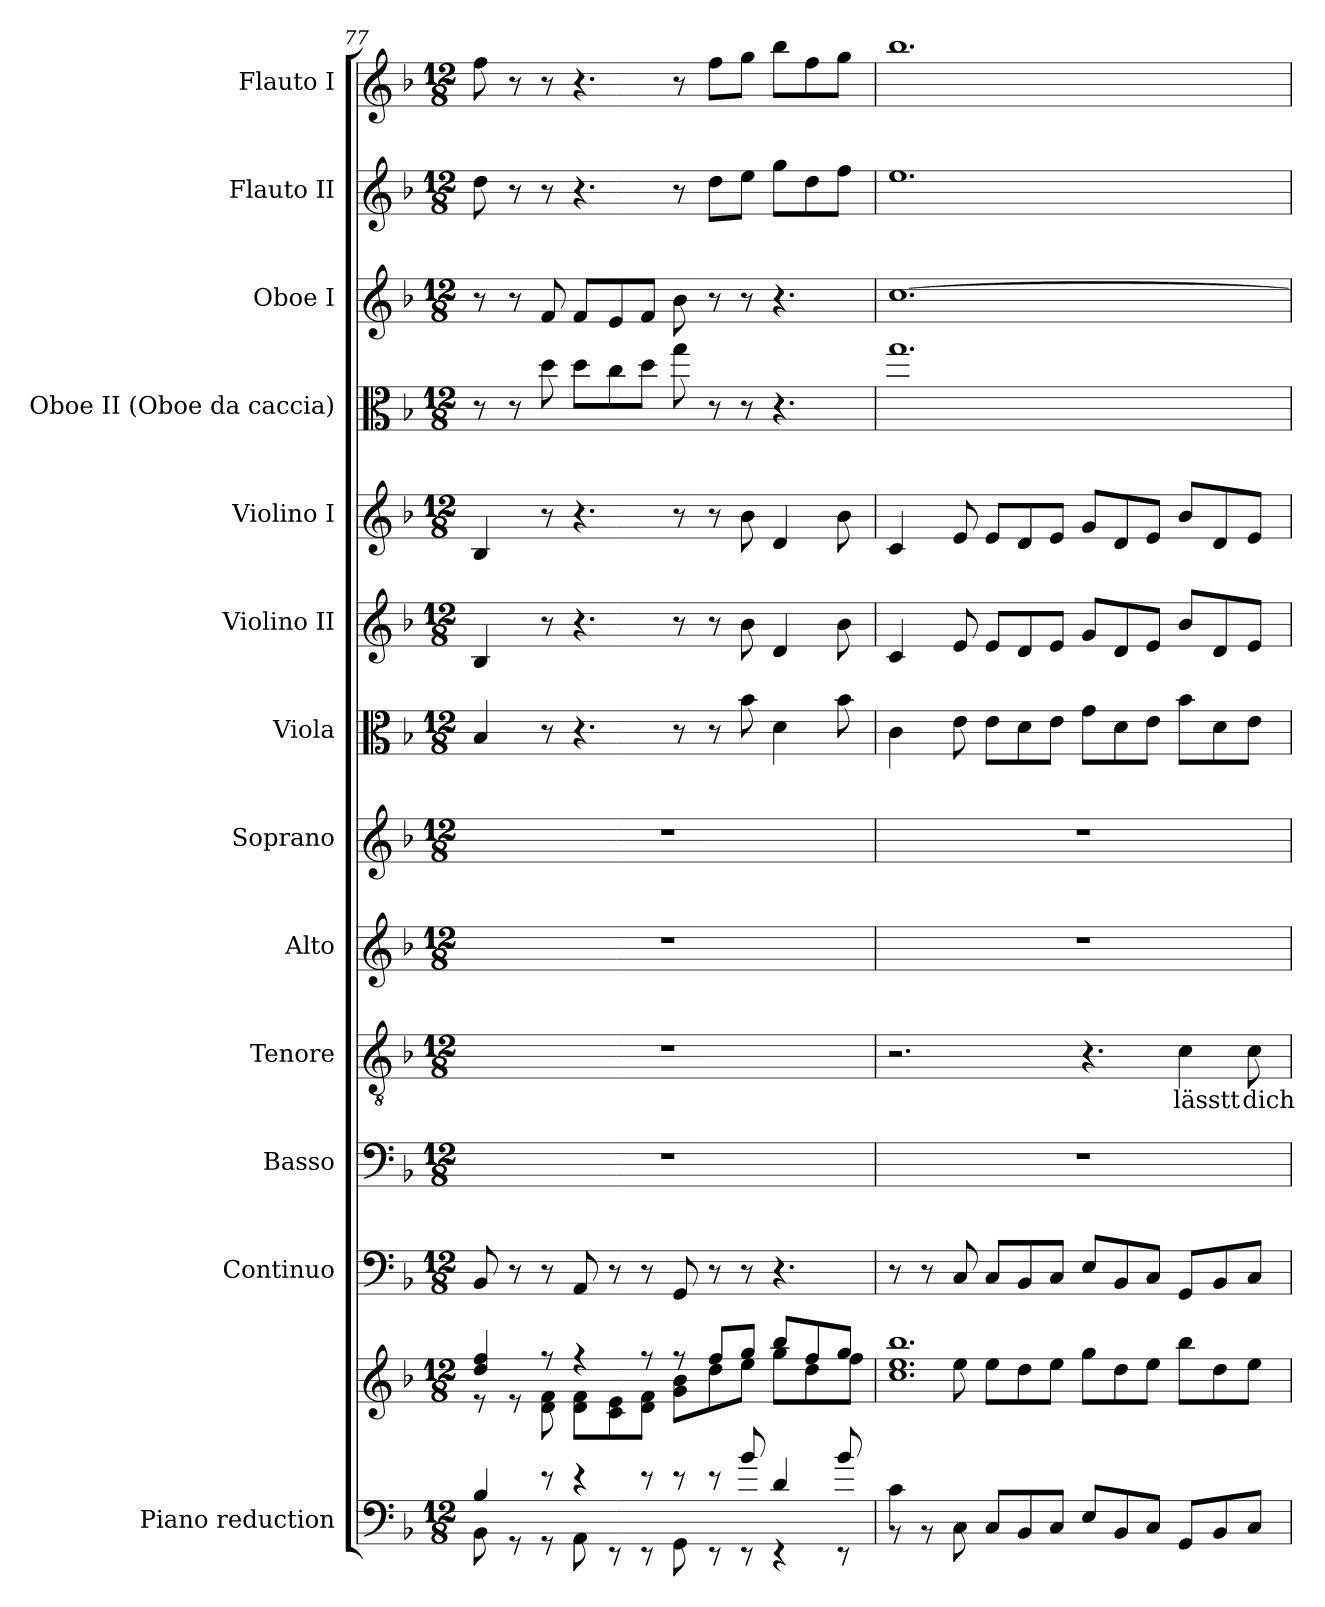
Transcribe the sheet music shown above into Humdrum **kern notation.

**kern	**kern	**kern	**kern	**kern	**text	**kern	**kern	**kern	**kern	**kern	**kern	**kern	**kern	**kern
*part13	*part13	*part12	*part11	*part10	*part10	*part9	*part8	*part7	*part6	*part5	*part4	*part3	*part2	*part1
*staff14	*staff13	*staff12	*staff11	*staff10	*staff10	*staff9	*staff8	*staff7	*staff6	*staff5	*staff4	*staff3	*staff2	*staff1
*I"Piano reduction	*	*I"Continuo	*I"Basso	*I"Tenore	*	*I"Alto	*I"Soprano	*I"Viola	*I"Violino II	*I"Violino I	*I"Oboe II (Oboe da caccia)	*I"Oboe I	*I"Flauto II	*I"Flauto I
*I'Pno	*	*	*	*	*	*	*	*I'Vla	*I'Vln	*I'Vln	*	*I'Ob	*I'Fl	*I'Fl
!!LO:PB:g=z
*clefF4	*clefG2	*clefF4	*clefF4	*clefGv2	*	*clefG2	*clefG2	*clefC3	*clefG2	*clefG2	*clefC3	*clefG2	*clefG2	*clefG2
*	*	*	*	*	*	*	*	*	*	*	*ITrd12c21	*	*	*
*k[b-]	*k[b-]	*k[b-]	*k[b-]	*k[b-]	*	*k[b-]	*k[b-]	*k[b-]	*k[b-]	*k[b-]	*k[b-]	*k[b-]	*k[b-]	*k[b-]
*M12/8	*M12/8	*M12/8	*M12/8	*M12/8	*	*M12/8	*M12/8	*M12/8	*M12/8	*M12/8	*M12/8	*M12/8	*M12/8	*M12/8
=77	=77	=77	=77	=77	=77	=77	=77	=77	=77	=77	=77	=77	=77	=77
*^	*^	*	*	*	*	*	*	*	*	*	*	*	*	*
4B-/	8BB-\	4dd/ 4ff/	8r	8BB-/	1.r	1.r	.	1.r	1.r	4B-/	4B-/	4B-/	8r	8r	8dd\	8ff\
.	8r	.	8r	8r	.	.	.	.	.	.	.	.	8r	8r	8r	8r
8r	8r	8r	8d\ 8f\	8r	.	.	.	.	.	8r	8r	8r	8d\	8f/	8r	8r
4r	8AA\	4r	8d\ 8f\L	8AA/	.	.	.	.	.	4.r	4.r	4.r	8d\L	8f/L	4.r	4.r
.	8r	.	8c\ 8e\	8r	.	.	.	.	.	.	.	.	8c\	8e/	.	.
8r	8r	8r	8d\ 8f\J	8r	.	.	.	.	.	.	.	.	8d\J	8f/J	.	.
8r	8GG\	8r	8g\ 8b-\L	8GG/	.	.	.	.	.	8r	8r	8r	8g\	8b-\	8r	8r
8r	8r	8ff/L	8dd\	8r	.	.	.	.	.	8r	8r	8r	8r	8r	8dd\L	8ff\L
8b-/	8r	8gg/J	8ee\J	8r	.	.	.	.	.	8b-\	8b-\	8b-\	8r	8r	8ee\J	8gg\J
4d/	4r	8bb-/L	8gg\L	4.r	.	.	.	.	.	4d\	4d/	4d/	4.r	4.r	8gg\L	8bb-\L
.	.	8ff/	8dd\	.	.	.	.	.	.	.	.	.	.	.	8dd\	8ff\
8b-/	8r	8gg/J	8ff\J	.	.	.	.	.	.	8b-\	8b-\	8b-\	.	.	8ff\J	8gg\J
=78	=78	=78	=78	=78	=78	=78	=78	=78	=78	=78	=78	=78	=78	=78	=78	=78
4c\	8r	1.cc 1.ee 1.bb-	4ryy	8r	1.r	2.r	.	1.r	1.r	4c\	4c/	4c/	1.g	[1.cc	1.ee	1.bb-
.	8r	.	.	8r	.	.	.	.	.	.	.	.	.	.	.	.
1ryy	8C\	.	8ee\	8C/	.	.	.	.	.	8e\	8e/	8e/	.	.	.	.
.	8C/L	.	8ee\L	8C/L	.	.	.	.	.	8e\L	8e/L	8e/L	.	.	.	.
.	8BB-/	.	8dd\	8BB-/	.	.	.	.	.	8d\	8d/	8d/	.	.	.	.
.	8C/J	.	8ee\J	8C/J	.	.	.	.	.	8e\J	8e/J	8e/J	.	.	.	.
.	8E/L	.	8gg\L	8E/L	.	4.r	.	.	.	8g\L	8g/L	8g/L	.	.	.	.
.	8BB-/	.	8dd\	8BB-/	.	.	.	.	.	8d\	8d/	8d/	.	.	.	.
.	8C/J	.	8ee\J	8C/J	.	.	.	.	.	8e\J	8e/J	8e/J	.	.	.	.
!	!	!	!	!	!	!	!LO:LY:b	!	!	!	!	!	!	!	!	!
.	8GG/L	.	8bb-\L	8GG/L	.	4c\	lässtt	.	.	8b-\L	8b-/L	8b-/L	.	.	.	.
4ryy	8BB-/	.	8dd\	8BB-/	.	.	.	.	.	8d\	8d/	8d/	.	.	.	.
!	!	!	!	!	!	!	!LO:LY:b	!	!	!	!	!	!	!	!	!
.	8C/J	.	8ee\J	8C/J	.	8c\	dich	.	.	8e\J	8e/J	8e/J	.	.	.	.
*v	*v	*	*	*	*	*	*	*	*	*	*	*	*	*	*	*
*	*v	*v	*	*	*	*	*	*	*	*	*	*	*	*	*
=	=	=	=	=	=	=	=	=	=	=	=	=	=	=
*-	*-	*-	*-	*-	*-	*-	*-	*-	*-	*-	*-	*-	*-	*-
